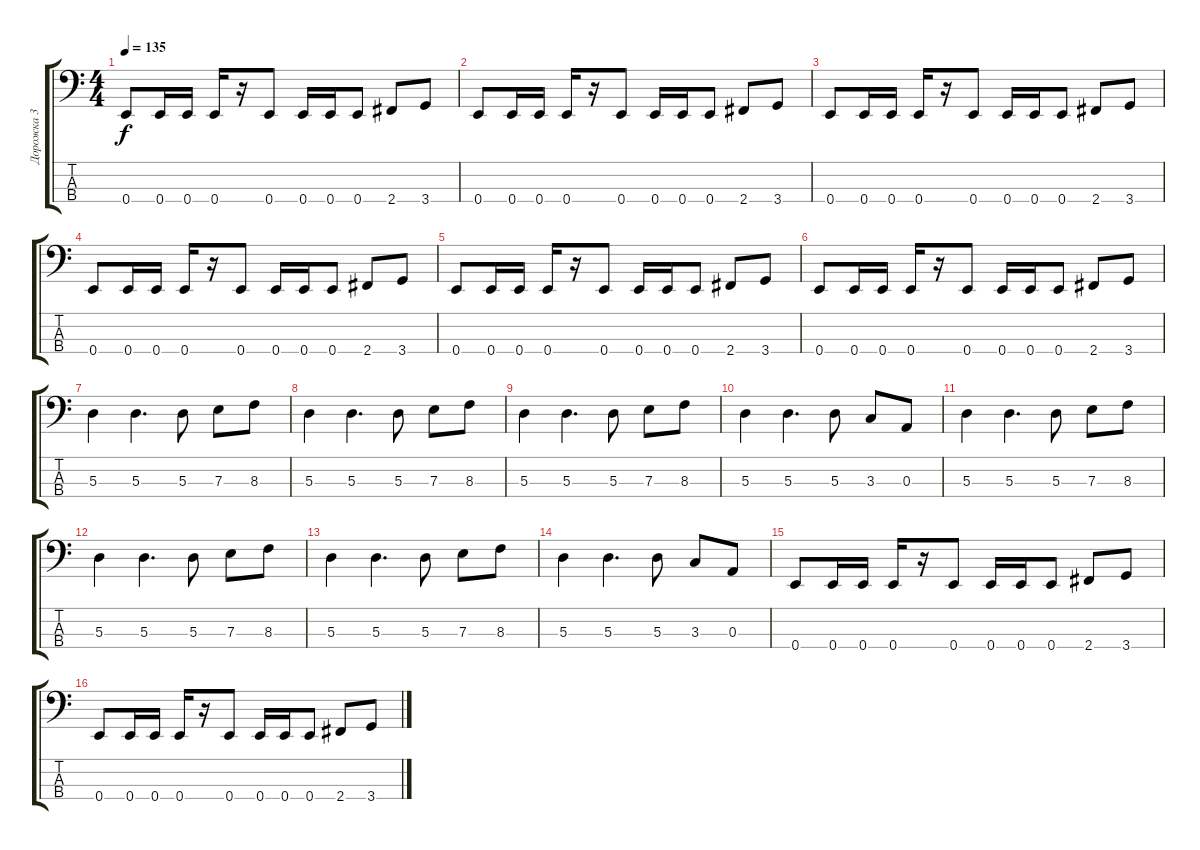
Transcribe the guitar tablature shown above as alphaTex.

\track ("Дорожка 3" "Дорожка 3") {instrument electricbassfinger}
\staff {score tabs}
\tuning (G2 D2 A1 E1) {hide}
\ts (4 4)
\tempo 135
\clef f4
\ks c
0.4.8{dy f} 0.4.16 0.4.16 0.4.16 r.16 0.4.8 0.4.16 0.4.16 0.4.8 2.4.8 3.4.8 |
0.4.8 0.4.16 0.4.16 0.4.16 r.16 0.4.8 0.4.16 0.4.16 0.4.8 2.4.8 3.4.8 |
0.4.8 0.4.16 0.4.16 0.4.16 r.16 0.4.8 0.4.16 0.4.16 0.4.8 2.4.8 3.4.8 |
0.4.8 0.4.16 0.4.16 0.4.16 r.16 0.4.8 0.4.16 0.4.16 0.4.8 2.4.8 3.4.8 |
0.4.8 0.4.16 0.4.16 0.4.16 r.16 0.4.8 0.4.16 0.4.16 0.4.8 2.4.8 3.4.8 |
0.4.8 0.4.16 0.4.16 0.4.16 r.16 0.4.8 0.4.16 0.4.16 0.4.8 2.4.8 3.4.8 |
5.3.4 5.3.4{d} 5.3.8 7.3.8 8.3.8 |
5.3.4 5.3.4{d} 5.3.8 7.3.8 8.3.8 |
5.3.4 5.3.4{d} 5.3.8 7.3.8 8.3.8 |
5.3.4 5.3.4{d} 5.3.8 3.3.8 0.3.8 |
5.3.4 5.3.4{d} 5.3.8 7.3.8 8.3.8 |
5.3.4 5.3.4{d} 5.3.8 7.3.8 8.3.8 |
5.3.4 5.3.4{d} 5.3.8 7.3.8 8.3.8 |
5.3.4 5.3.4{d} 5.3.8 3.3.8 0.3.8 |
0.4.8 0.4.16 0.4.16 0.4.16 r.16 0.4.8 0.4.16 0.4.16 0.4.8 2.4.8 3.4.8 |
0.4.8 0.4.16 0.4.16 0.4.16 r.16 0.4.8 0.4.16 0.4.16 0.4.8 2.4.8 3.4.8
